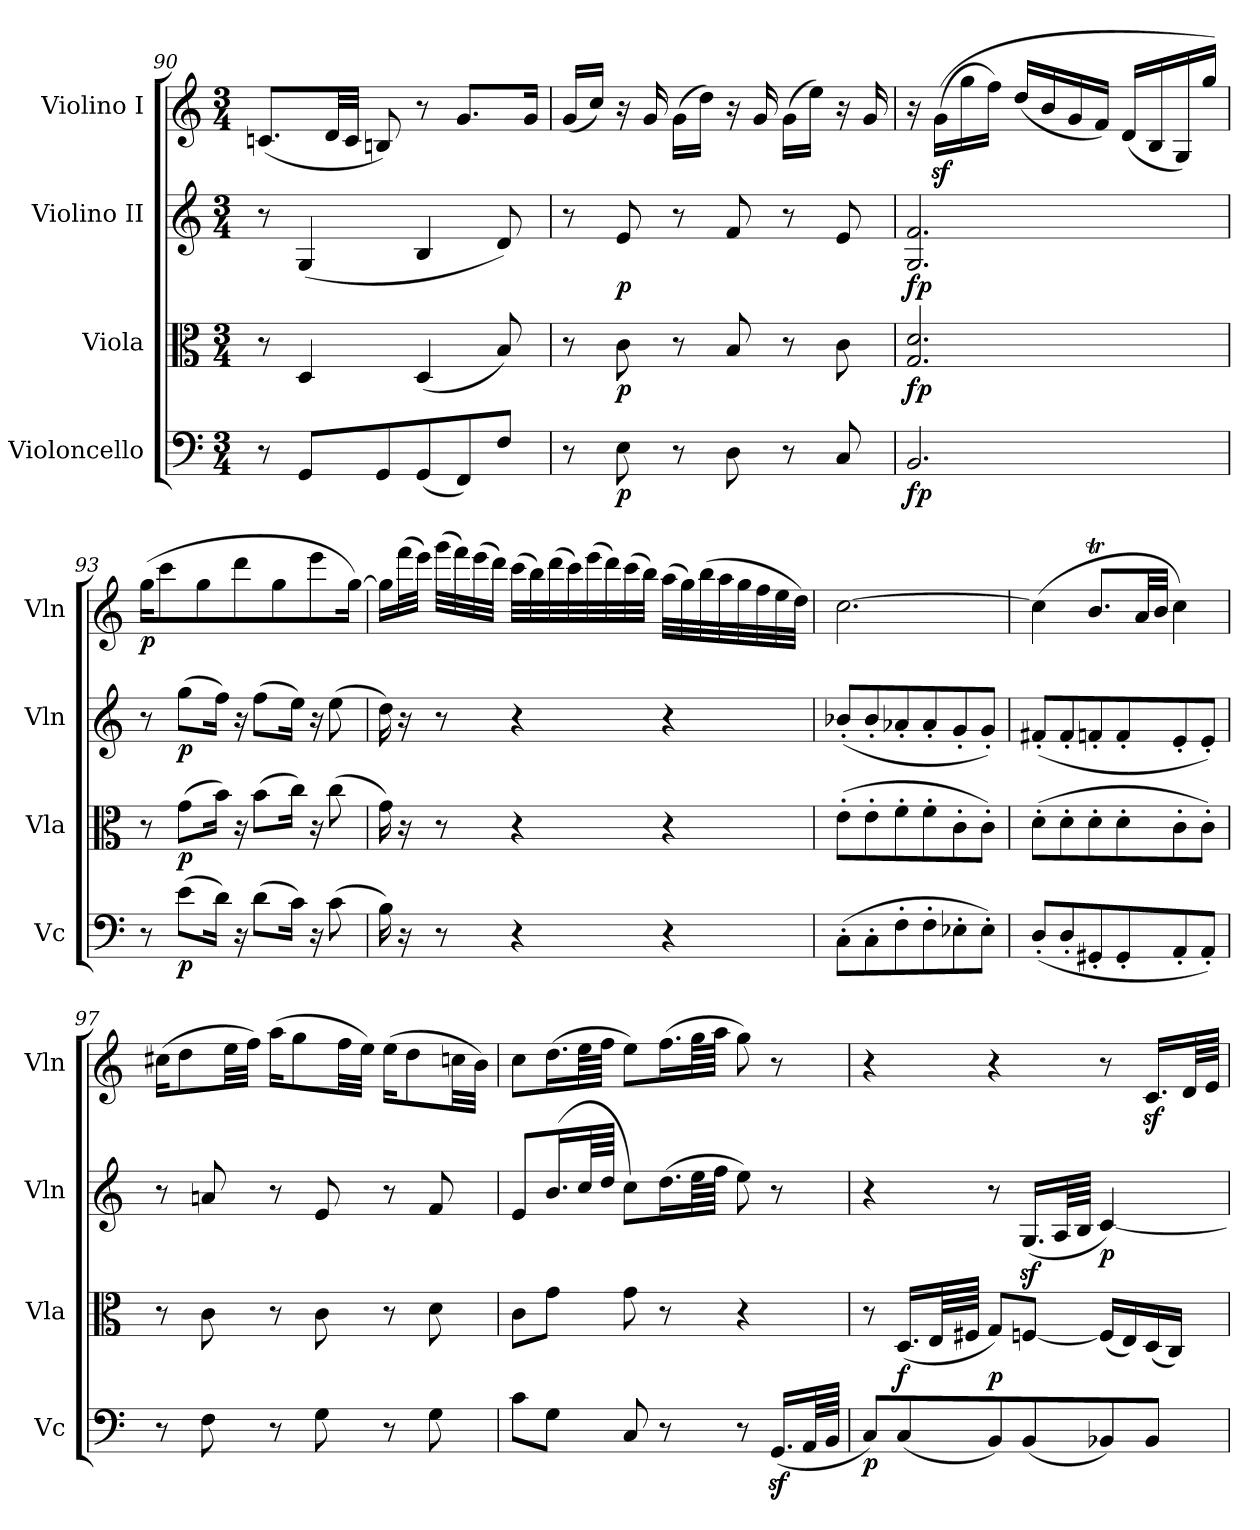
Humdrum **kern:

**kern	**dynam	**kern	**dynam	**kern	**dynam	**kern	**dynam
*part4	*part4	*part3	*part3	*part2	*part2	*part1	*part1
*staff4	*staff4	*staff3	*staff3	*staff2	*staff2	*staff1	*staff1
*I"Violoncello	*	*I"Viola	*	*I"Violino II	*	*I"Violino I	*
*I'Vc	*	*I'Vla	*	*I'Vln	*	*I'Vln	*
*clefF4	*	*clefC3	*	*clefG2	*	*clefG2	*
*k[]	*	*k[]	*	*k[]	*	*k[]	*
*C:	*	*C:	*	*C:	*	*C:	*
*M3/4	*	*M3/4	*	*M3/4	*	*M3/4	*
=90	=90	=90	=90	=90	=90	=90	=90
8r	.	8r	.	8r	.	(8.cnL	.
8GGL	.	4D	.	(4G	.	.	.
.	.	.	.	.	.	32dLL	.
.	.	.	.	.	.	32cJJJ	.
8GG	.	.	.	.	.	8Bn)	.
(8GG	cresc.	(4D	cresc.	4B	cresc.	8r	.
8FF)	.	.	.	.	.	8.gL	cresc.
8FJ	.	8B)	.	8d)	.	.	.
.	.	.	.	.	.	16gJk	.
=91	=91	=91	=91	=91	=91	=91	=91
8r	.	8r	.	8r	.	(16gLL	.
.	.	.	.	.	.	16ccJJ)	.
8E	p	8c	p	8e	p	16r	.
.	.	.	.	.	.	16g	.
8r	.	8r	.	8r	.	(16gLL	.
.	.	.	.	.	.	16ddJJ)	.
8D	.	8B	.	8f	.	16r	.
.	.	.	.	.	.	16g	.
8r	.	8r	.	8r	.	(16gLL	.
.	.	.	.	.	.	16eeJJ)	.
8C	.	8c	.	8e	.	16r	.
.	.	.	.	.	.	16g	.
!!LO:LB:g=z
=92	=92	=92	=92	=92	=92	=92	=92
2.BB	fp	2.d 2.G	fp	2.f 2.G	fp	16r	.
.	.	.	.	.	.	((16gzLL	.
.	.	.	.	.	.	16gg	.
.	.	.	.	.	.	16ffJJ)	.
.	.	.	.	.	.	(16ddLL	decresc.
.	.	.	.	.	.	16b	.
.	.	.	.	.	.	16g	.
.	.	.	.	.	.	16fJJ)	.
.	.	.	.	.	.	(16dLL	.
.	.	.	.	.	.	16B	.
.	.	.	.	.	.	16G)	.
.	.	.	.	.	.	16ggJJ)	.
=93	=93	=93	=93	=93	=93	=93	=93
8r	.	8r	.	8r	.	(16ggKL	p
.	.	.	.	.	.	8ccc	.
(8eL	p	(8gL	p	(8ggL	p	.	.
.	.	.	.	.	.	8gg	.
16dJk)	.	16bJk)	.	16ffJk)	.	.	.
16r	.	16r	.	16r	.	8ddd	.
(8dL	.	(8bL	.	(8ffL	.	.	.
.	.	.	.	.	.	8gg	.
16cJk)	.	16ccJk)	.	16eeJk)	.	.	.
16r	.	16r	.	16r	.	8eee	.
(8c	.	(8cc	.	(8ee	.	.	.
.	.	.	.	.	.	[16ggJk)	.
=94	=94	=94	=94	=94	=94	=94	=94
16B)	.	16g)	.	16dd)	.	16ggLL]	.
16r	.	16r	.	16r	.	(32fffL	.
.	.	.	.	.	.	32eeeJJJ)	.
8r	.	8r	.	8r	.	(32gggLLL	.
.	.	.	.	.	.	32fff)	.
.	.	.	.	.	.	(32eee	.
.	.	.	.	.	.	32dddJJJ)	.
4r	.	4r	.	4r	.	(32cccLLL	.
.	.	.	.	.	.	32bb)	.
.	.	.	.	.	.	(32ddd	.
.	.	.	.	.	.	32ccc)	.
.	.	.	.	.	.	(32eee	.
.	.	.	.	.	.	32ddd)	.
.	.	.	.	.	.	(32ccc	.
.	.	.	.	.	.	32bbJJJ)	.
4r	.	4r	.	4r	.	(32aaLLL	.
.	.	.	.	.	.	32gg)	.
.	.	.	.	.	.	(32bb	.
.	.	.	.	.	.	32aa	.
.	.	.	.	.	.	32gg	.
.	.	.	.	.	.	32ff	.
.	.	.	.	.	.	32ee	.
.	.	.	.	.	.	32ddJJJ)	.
!!LO:LB:g=z
=95	=95	=95	=95	=95	=95	=95	=95
(8C'L	.	(8e'L	.	(8b-X'L	.	[2.cc	.
8C'	.	8e'	.	8b-'	.	.	.
8F'	.	8f'	.	8a-X'	.	.	.
8F'	.	8f'	.	8a-'	.	.	.
8E-X'	.	8c'	.	8g'	.	.	.
8E-'J)	.	8c'J)	.	8g'J)	.	.	.
=96	=96	=96	=96	=96	=96	=96	=96
(8D'L	.	(8d'L	.	(8f#X'L	.	(4cc]	.
8D'	.	8d'	.	8f#'	.	.	.
8GG#X'	.	8d'	.	8fn'	.	8.btL	.
8GG#'	.	8d'	.	8f'	.	.	.
.	.	.	.	.	.	32aLL	.
.	.	.	.	.	.	32bJJJ	.
8AA'	.	8c'	.	8e'	.	4cc)	.
8AA'J)	.	8c'J)	.	8e'J)	.	.	.
=97	=97	=97	=97	=97	=97	=97	=97
8r	.	8r	.	8r	.	(16cc#XKL	.
.	.	.	.	.	.	8dd	.
8F	.	8c	.	8an	.	.	.
.	.	.	.	.	.	32eeLL	.
.	.	.	.	.	.	32ffJJJ)	.
8r	.	8r	.	8r	.	(16aaKL	.
.	.	.	.	.	.	8gg	.
8G	.	8c	.	8e	.	.	.
.	.	.	.	.	.	32ffLL	.
.	.	.	.	.	.	32eeJJJ)	.
8r	.	8r	.	8r	.	(16eeKL	.
.	.	.	.	.	.	8dd	.
8G	.	8d	.	8f	.	.	.
.	.	.	.	.	.	32ccnLL	.
.	.	.	.	.	.	32bJJJ)	.
=98	=98	=98	=98	=98	=98	=98	=98
8cL	.	8cL	.	8eL	.	8ccL	.
8GJ	.	8gJ	.	(16.bL	.	(16.ddL	.
.	.	.	.	64ccLL	.	64eeLL	.
.	.	.	.	64ddJJJJ	.	64ffJJJJ	.
8C	.	8g	.	8ccL)	.	8eeL)	.
8r	.	8r	.	(16.ddL	.	(16.ffL	.
.	.	.	.	64eeLL	.	64ggLL	.
.	.	.	.	64ffJJJJ	.	64aaJJJJ	.
8r	.	4r	.	8ee)	.	8gg)	.
(16.GGzLL	.	.	.	8r	.	8r	.
64AALL	.	.	.	.	.	.	.
64BBJJJJ	.	.	.	.	.	.	.
=99	=99	=99	=99	=99	=99	=99	=99
8CL)	p	8r	.	4r	.	4r	.
(8C	.	(16.DLL	f	.	.	.	.
.	.	64ELL	.	.	.	.	.
.	.	64F#XJJJJ	.	.	.	.	.
8BB)	.	8GL)	p	8r	.	4r	.
(8BB	.	[8FnJ	.	(16.GzLL	.	.	.
.	.	.	.	64ALL	.	.	.
.	.	.	.	64BJJJJ	.	.	.
8BB-X)	.	(16FLL]	.	[4c)	p	8r	.
.	.	16E)	.	.	.	.	.
8BB-J	.	(16D	.	.	.	16.czLL	.
.	.	16CJJ)	.	.	.	.	.
.	.	.	.	.	.	64dLL	.
.	.	.	.	.	.	64eJJJJ	.
=	=	=	=	=	=	=	=
*-	*-	*-	*-	*-	*-	*-	*-
